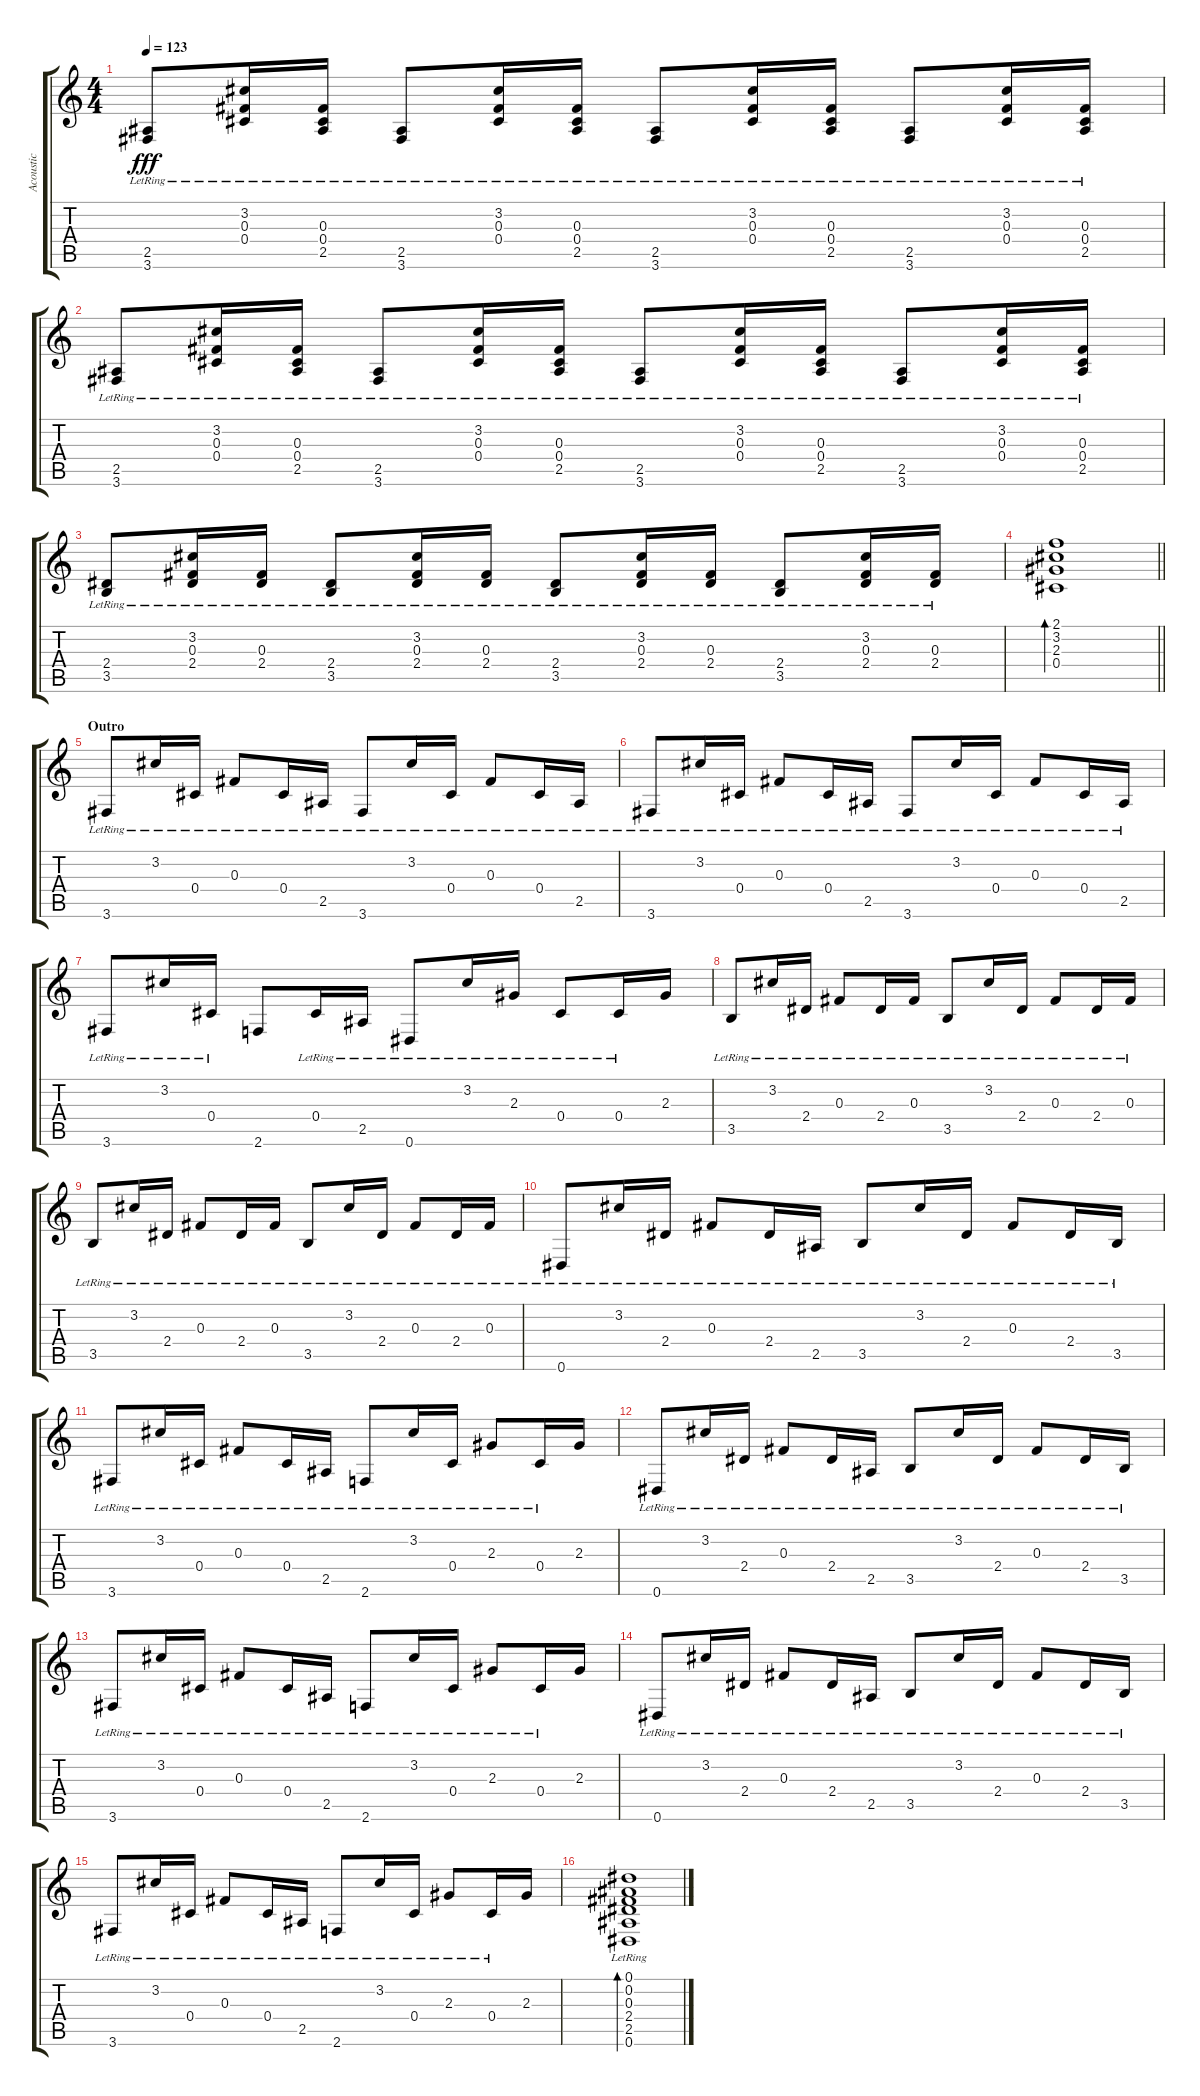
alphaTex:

\track ("Acoustic" "Acoustic") {instrument acousticguitarsteel}
\staff {score tabs}
\tuning (Eb4 Bb3 Gb3 Db3 Ab2 Eb2) {hide}
\ts (4 4)
\tempo 123
\clef g2
\ks c
(2.5{lr} 3.6).8{dy fff} (3.2{lr} 0.3{lr} 0.4{lr}).16 (0.3{lr} 0.4{lr} 2.5).16 (2.5{lr} 3.6).8 (3.2{lr} 0.3{lr} 0.4{lr}).16 (0.3{lr} 0.4{lr} 2.5).16 (2.5{lr} 3.6).8 (3.2{lr} 0.3{lr} 0.4{lr}).16 (0.3{lr} 0.4{lr} 2.5).16 (2.5{lr} 3.6).8 (3.2{lr} 0.3{lr} 0.4{lr}).16 (0.3{lr} 0.4{lr} 2.5).16 |
(2.5{lr} 3.6).8 (3.2{lr} 0.3{lr} 0.4{lr}).16 (0.3{lr} 0.4{lr} 2.5).16 (2.5{lr} 3.6).8 (3.2{lr} 0.3{lr} 0.4{lr}).16 (0.3{lr} 0.4{lr} 2.5).16 (2.5{lr} 3.6).8 (3.2{lr} 0.3{lr} 0.4{lr}).16 (0.3{lr} 0.4{lr} 2.5).16 (2.5{lr} 3.6).8 (3.2{lr} 0.3{lr} 0.4{lr}).16 (0.3{lr} 0.4{lr} 2.5).16 |
(2.4{lr} 3.5{lr}).8 (3.2{lr} 0.3{lr} 2.4{lr}).16 (0.3{lr} 2.4{lr}).16 (2.4{lr} 3.5{lr}).8 (3.2{lr} 0.3{lr} 2.4{lr}).16 (0.3{lr} 2.4{lr}).16 (2.4{lr} 3.5{lr}).8 (3.2{lr} 0.3{lr} 2.4{lr}).16 (0.3{lr} 2.4{lr}).16 (2.4{lr} 3.5{lr}).8 (3.2{lr} 0.3{lr} 2.4{lr}).16 (0.3{lr} 2.4{lr}).16 |
\barLineRight lightlight
(2.1 3.2 2.3 0.4).1{bd 240} |
\section ("" "Outro")
3.6{lr}.8 3.2{lr}.16 0.4{lr}.16 0.3{lr}.8 0.4{lr}.16 2.5{lr}.16 3.6{lr}.8 3.2{lr}.16 0.4{lr}.16 0.3{lr}.8 0.4{lr}.16 2.5{lr}.16 |
3.6{lr}.8 3.2{lr}.16 0.4{lr}.16 0.3{lr}.8 0.4{lr}.16 2.5{lr}.16 3.6{lr}.8 3.2{lr}.16 0.4{lr}.16 0.3{lr}.8 0.4{lr}.16 2.5{lr}.16 |
3.6{lr}.8 3.2{lr}.16 0.4{lr}.16 2.6.8 0.4{lr}.16 2.5{lr}.16 0.6{lr}.8 3.2{lr}.16 2.3{lr}.16 0.4{lr}.8 0.4{lr}.16 2.3.16 |
3.5{lr}.8 3.2{lr}.16 2.4{lr}.16 0.3{lr}.8 2.4{lr}.16 0.3{lr}.16 3.5{lr}.8 3.2{lr}.16 2.4{lr}.16 0.3{lr}.8 2.4{lr}.16 0.3{lr}.16 |
3.5{lr}.8 3.2{lr}.16 2.4{lr}.16 0.3{lr}.8 2.4{lr}.16 0.3{lr}.16 3.5{lr}.8 3.2{lr}.16 2.4{lr}.16 0.3{lr}.8 2.4{lr}.16 0.3{lr}.16 |
0.6{lr}.8 3.2{lr}.16 2.4{lr}.16 0.3{lr}.8 2.4{lr}.16 2.5{lr}.16 3.5{lr}.8 3.2{lr}.16 2.4{lr}.16 0.3{lr}.8 2.4{lr}.16 3.5{lr}.16 |
3.6{lr}.8 3.2{lr}.16 0.4{lr}.16 0.3{lr}.8 0.4{lr}.16 2.5{lr}.16 2.6{lr}.8 3.2{lr}.16 0.4{lr}.16 2.3{lr}.8 0.4{lr}.16 2.3.16 |
0.6{lr}.8 3.2{lr}.16 2.4{lr}.16 0.3{lr}.8 2.4{lr}.16 2.5{lr}.16 3.5{lr}.8 3.2{lr}.16 2.4{lr}.16 0.3{lr}.8 2.4{lr}.16 3.5{lr}.16 |
3.6{lr}.8 3.2{lr}.16 0.4{lr}.16 0.3{lr}.8 0.4{lr}.16 2.5{lr}.16 2.6{lr}.8 3.2{lr}.16 0.4{lr}.16 2.3{lr}.8 0.4{lr}.16 2.3.16 |
0.6{lr}.8 3.2{lr}.16 2.4{lr}.16 0.3{lr}.8 2.4{lr}.16 2.5{lr}.16 3.5{lr}.8 3.2{lr}.16 2.4{lr}.16 0.3{lr}.8 2.4{lr}.16 3.5{lr}.16 |
3.6{lr}.8 3.2{lr}.16 0.4{lr}.16 0.3{lr}.8 0.4{lr}.16 2.5{lr}.16 2.6{lr}.8 3.2{lr}.16 0.4{lr}.16 2.3{lr}.8 0.4{lr}.16 2.3.16 |
(0.1 0.2 0.3 2.4 2.5 0.6{lr}).1{bd 120}
